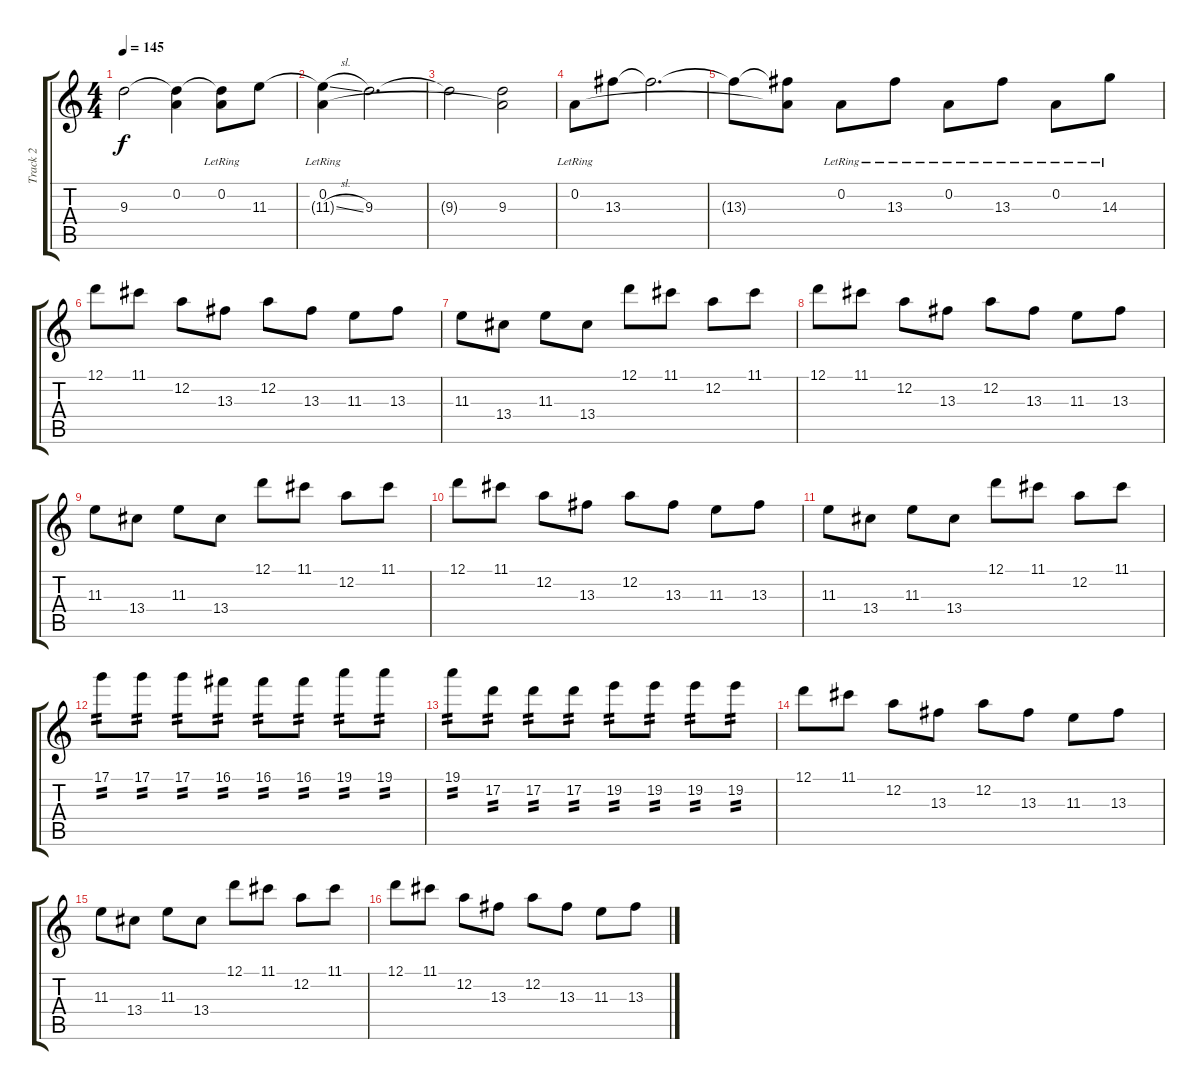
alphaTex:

\track ("Track 2" "Track 2") {instrument distortionguitar}
\staff {score tabs}
\tuning (D4 A3 F3 C3 G2 C2) {hide}
\ts (4 4)
\tempo 145
\clef g2
\ks c
9.3{t}.2{dy f} (0.2{t} 9.3{t}).4 (0.2{lr} 9.3{t}).8 11.3.8 |
(0.2{lr} 11.3{sl t}).4 9.3.2{d} |
9.3{t}.2 (0.2{t} 9.3).2 |
0.2{lr}.8 13.3.8 13.3{t}.2{d} |
13.3{t}.8 (0.2{t} 13.3{t}).8 0.2{lr}.8 13.3{lr}.8 0.2{lr}.8 13.3{lr}.8 0.2{lr}.8 14.3{lr}.8 |
12.1.8 11.1.8 12.2.8 13.3.8 12.2.8 13.3.8 11.3.8 13.3.8 |
11.3.8 13.4.8 11.3.8 13.4.8 12.1.8 11.1.8 12.2.8 11.1.8 |
12.1.8 11.1.8 12.2.8 13.3.8 12.2.8 13.3.8 11.3.8 13.3.8 |
11.3.8 13.4.8 11.3.8 13.4.8 12.1.8 11.1.8 12.2.8 11.1.8 |
12.1.8 11.1.8 12.2.8 13.3.8 12.2.8 13.3.8 11.3.8 13.3.8 |
11.3.8 13.4.8 11.3.8 13.4.8 12.1.8 11.1.8 12.2.8 11.1.8 |
17.1.8{tp 2} 17.1.8{tp 2} 17.1.8{tp 2} 16.1.8{tp 2} 16.1.8{tp 2} 16.1.8{tp 2} 19.1.8{tp 2} 19.1.8{tp 2} |
19.1.8{tp 2} 17.2.8{tp 2} 17.2.8{tp 2} 17.2.8{tp 2} 19.2.8{tp 2} 19.2.8{tp 2} 19.2.8{tp 2} 19.2.8{tp 2} |
12.1.8 11.1.8 12.2.8 13.3.8 12.2.8 13.3.8 11.3.8 13.3.8 |
11.3.8 13.4.8 11.3.8 13.4.8 12.1.8 11.1.8 12.2.8 11.1.8 |
12.1.8 11.1.8 12.2.8 13.3.8 12.2.8 13.3.8 11.3.8 13.3.8
